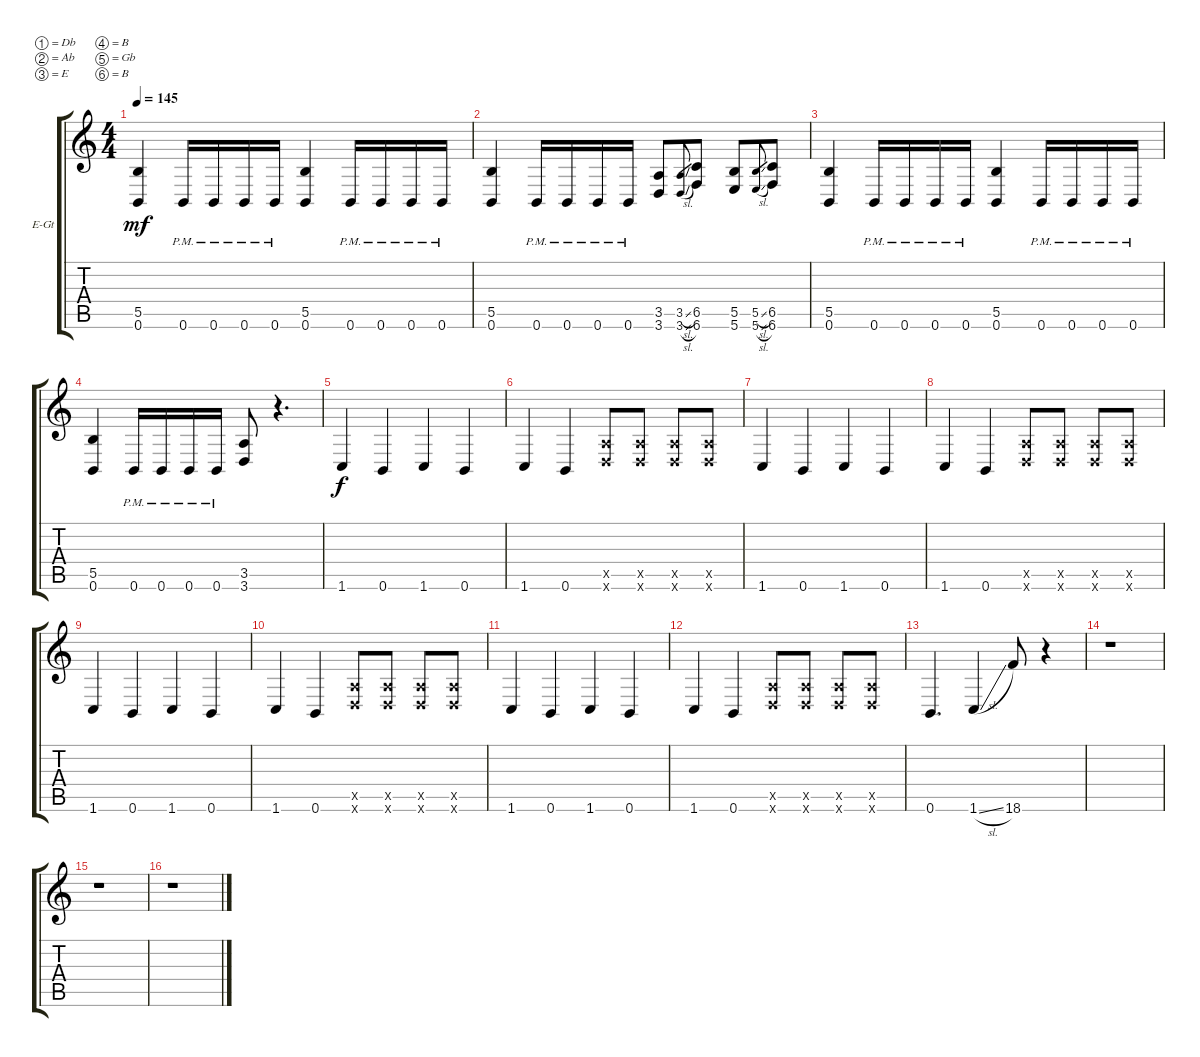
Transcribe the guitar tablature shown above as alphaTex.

\bracketExtendMode groupsimilarinstruments
\firstSystemTrackNameOrientation horizontal
\otherSystemsTrackNameOrientation horizontal
\track ("Robb Flynn" "E-Gt") {instrument distortionguitar}
\staff {score tabs}
\tuning (Db4 Ab3 E3 B2 Gb2 B1)
\ts (4 4)
\tempo 145
\clef g2
\ks c
(5.5 0.6).4{dy mf} 0.6{pm}.16 0.6{pm}.16 0.6{pm}.16 0.6{pm}.16 (5.5 0.6).4 0.6{pm}.16 0.6{pm}.16 0.6{pm}.16 0.6{pm}.16 |
(5.5 0.6).4 0.6{pm}.16 0.6{pm}.16 0.6{pm}.16 0.6{pm}.16 (3.5 3.6).8 (3.5{sl} 3.6{sl}).8{gr} (6.5 6.6).8 (5.5 5.6).8 (5.5{sl} 5.6{sl}).8{gr} (6.5 6.6).8 |
(5.5 0.6).4 0.6{pm}.16 0.6{pm}.16 0.6{pm}.16 0.6{pm}.16 (5.5 0.6).4 0.6{pm}.16 0.6{pm}.16 0.6{pm}.16 0.6{pm}.16 |
(5.5 0.6).4 0.6{pm}.16 0.6{pm}.16 0.6{pm}.16 0.6{pm}.16 (3.5 3.6).8 r.4{d} |
1.6.4{dy f} 0.6.4 1.6.4 0.6.4 |
1.6.4 0.6.4 (3.5{x} 3.6{x}).8 (3.5{x} 3.6{x}).8 (3.5{x} 3.6{x}).8 (3.5{x} 3.6{x}).8 |
1.6.4 0.6.4 1.6.4 0.6.4 |
1.6.4 0.6.4 (3.5{x} 3.6{x}).8 (3.5{x} 3.6{x}).8 (3.5{x} 3.6{x}).8 (3.5{x} 3.6{x}).8 |
1.6.4 0.6.4 1.6.4 0.6.4 |
1.6.4 0.6.4 (3.5{x} 3.6{x}).8 (3.5{x} 3.6{x}).8 (3.5{x} 3.6{x}).8 (3.5{x} 3.6{x}).8 |
1.6.4 0.6.4 1.6.4 0.6.4 |
1.6.4 0.6.4 (3.5{x} 3.6{x}).8 (3.5{x} 3.6{x}).8 (3.5{x} 3.6{x}).8 (3.5{x} 3.6{x}).8 |
0.6.4{d} 1.6{sl}.4 18.6.8 r.4 |
r.1 |
r.1 |
r.1
